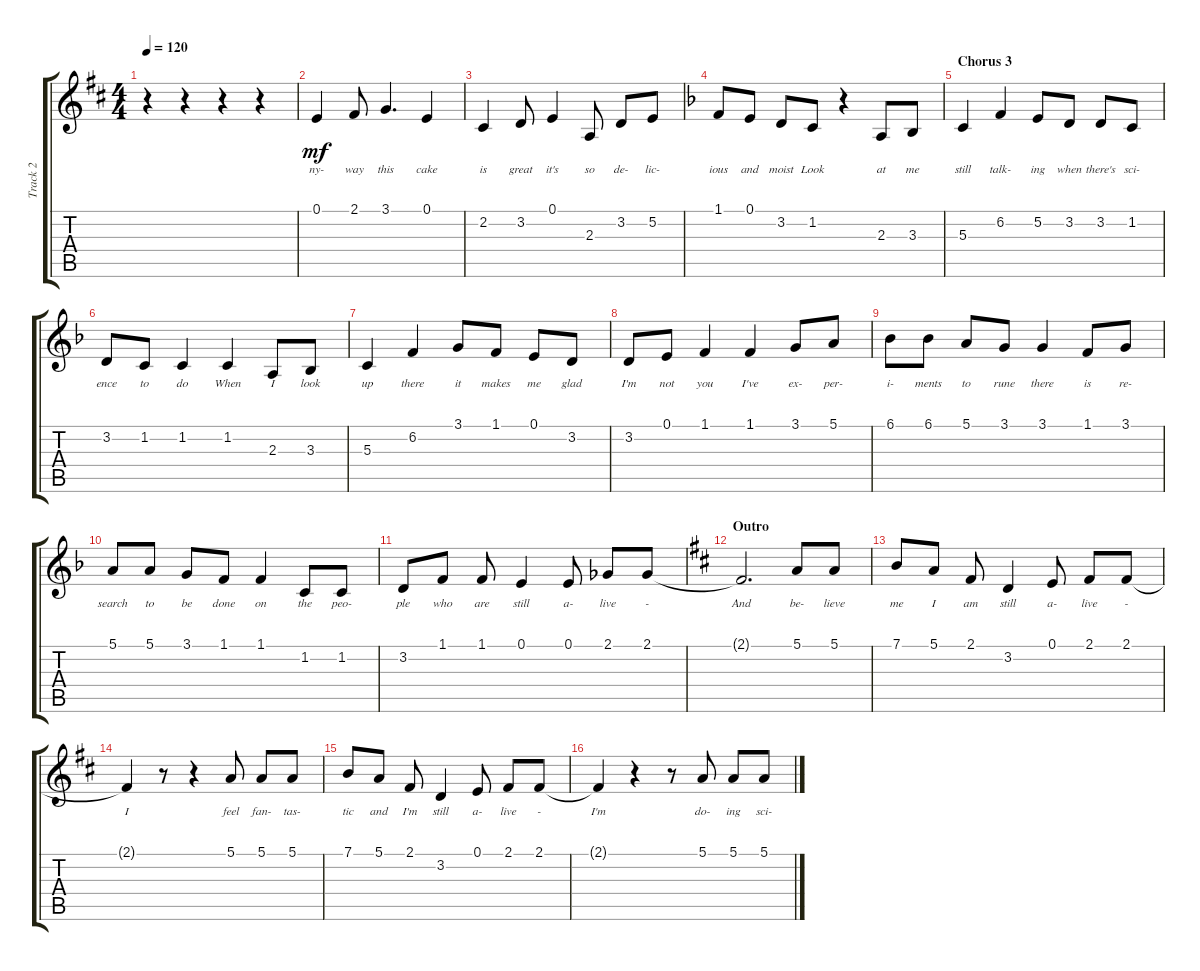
\track ("Track 2" "Track 2") {instrument electricpiano1}
\staff {score tabs}
\tuning (E4 B3 G3 D3 A2 E2) {hide}
\ts (4 4)
\tempo 120
\clef g2
\ks d
r.4{dy mf} r.4 r.4 r.4 |
0.1.4{lyrics (0 "ny-") lyrics (1 "") lyrics (2 "") lyrics (3 "") lyrics (4 "")} 2.1.8{lyrics (0 "way") lyrics (1 "") lyrics (2 "") lyrics (3 "") lyrics (4 "")} 3.1.4{d lyrics (0 "this") lyrics (1 "") lyrics (2 "") lyrics (3 "") lyrics (4 "")} 0.1.4{lyrics (0 "cake") lyrics (1 "") lyrics (2 "") lyrics (3 "") lyrics (4 "")} |
2.2.4{lyrics (0 "is") lyrics (1 "") lyrics (2 "") lyrics (3 "") lyrics (4 "")} 3.2.8{lyrics (0 "great") lyrics (1 "") lyrics (2 "") lyrics (3 "") lyrics (4 "")} 0.1.4{lyrics (0 "it's") lyrics (1 "") lyrics (2 "") lyrics (3 "") lyrics (4 "")} 2.3.8{lyrics (0 "so") lyrics (1 "") lyrics (2 "") lyrics (3 "") lyrics (4 "")} 3.2.8{lyrics (0 "de-") lyrics (1 "") lyrics (2 "") lyrics (3 "") lyrics (4 "")} 5.2.8{lyrics (0 "lic-") lyrics (1 "") lyrics (2 "") lyrics (3 "") lyrics (4 "")} |
\ks dminor
1.1.8{lyrics (0 "ious") lyrics (1 "") lyrics (2 "") lyrics (3 "") lyrics (4 "")} 0.1.8{lyrics (0 "and") lyrics (1 "") lyrics (2 "") lyrics (3 "") lyrics (4 "")} 3.2.8{lyrics (0 "moist") lyrics (1 "") lyrics (2 "") lyrics (3 "") lyrics (4 "")} 1.2.8{lyrics (0 "Look") lyrics (1 "") lyrics (2 "") lyrics (3 "") lyrics (4 "")} r.4 2.3.8{lyrics (0 "at") lyrics (1 "") lyrics (2 "") lyrics (3 "") lyrics (4 "")} 3.3.8{lyrics (0 "me") lyrics (1 "") lyrics (2 "") lyrics (3 "") lyrics (4 "")} |
\section ("" "Chorus 3")
5.3.4{lyrics (0 "still") lyrics (1 "") lyrics (2 "") lyrics (3 "") lyrics (4 "")} 6.2.4{lyrics (0 "talk-") lyrics (1 "") lyrics (2 "") lyrics (3 "") lyrics (4 "")} 5.2.8{lyrics (0 "ing") lyrics (1 "") lyrics (2 "") lyrics (3 "") lyrics (4 "")} 3.2.8{lyrics (0 "when") lyrics (1 "") lyrics (2 "") lyrics (3 "") lyrics (4 "")} 3.2.8{lyrics (0 "there's") lyrics (1 "") lyrics (2 "") lyrics (3 "") lyrics (4 "")} 1.2.8{lyrics (0 "sci-") lyrics (1 "") lyrics (2 "") lyrics (3 "") lyrics (4 "")} |
3.2.8{lyrics (0 "ence") lyrics (1 "") lyrics (2 "") lyrics (3 "") lyrics (4 "")} 1.2.8{lyrics (0 "to") lyrics (1 "") lyrics (2 "") lyrics (3 "") lyrics (4 "")} 1.2.4{lyrics (0 "do") lyrics (1 "") lyrics (2 "") lyrics (3 "") lyrics (4 "")} 1.2.4{lyrics (0 "When") lyrics (1 "") lyrics (2 "") lyrics (3 "") lyrics (4 "")} 2.3.8{lyrics (0 "I") lyrics (1 "") lyrics (2 "") lyrics (3 "") lyrics (4 "")} 3.3.8{lyrics (0 "look") lyrics (1 "") lyrics (2 "") lyrics (3 "") lyrics (4 "")} |
5.3.4{lyrics (0 "up") lyrics (1 "") lyrics (2 "") lyrics (3 "") lyrics (4 "")} 6.2.4{lyrics (0 "there") lyrics (1 "") lyrics (2 "") lyrics (3 "") lyrics (4 "")} 3.1.8{lyrics (0 "it") lyrics (1 "") lyrics (2 "") lyrics (3 "") lyrics (4 "")} 1.1.8{lyrics (0 "makes") lyrics (1 "") lyrics (2 "") lyrics (3 "") lyrics (4 "")} 0.1.8{lyrics (0 "me") lyrics (1 "") lyrics (2 "") lyrics (3 "") lyrics (4 "")} 3.2.8{lyrics (0 "glad") lyrics (1 "") lyrics (2 "") lyrics (3 "") lyrics (4 "")} |
3.2.8{lyrics (0 "I'm") lyrics (1 "") lyrics (2 "") lyrics (3 "") lyrics (4 "")} 0.1.8{lyrics (0 "not") lyrics (1 "") lyrics (2 "") lyrics (3 "") lyrics (4 "")} 1.1.4{lyrics (0 "you") lyrics (1 "") lyrics (2 "") lyrics (3 "") lyrics (4 "")} 1.1.4{lyrics (0 "I've") lyrics (1 "") lyrics (2 "") lyrics (3 "") lyrics (4 "")} 3.1.8{lyrics (0 "ex-") lyrics (1 "") lyrics (2 "") lyrics (3 "") lyrics (4 "")} 5.1.8{lyrics (0 "per-") lyrics (1 "") lyrics (2 "") lyrics (3 "") lyrics (4 "")} |
6.1.8{lyrics (0 "i-") lyrics (1 "") lyrics (2 "") lyrics (3 "") lyrics (4 "")} 6.1.8{lyrics (0 "ments") lyrics (1 "") lyrics (2 "") lyrics (3 "") lyrics (4 "")} 5.1.8{lyrics (0 "to") lyrics (1 "") lyrics (2 "") lyrics (3 "") lyrics (4 "")} 3.1.8{lyrics (0 "rune") lyrics (1 "") lyrics (2 "") lyrics (3 "") lyrics (4 "")} 3.1.4{lyrics (0 "there") lyrics (1 "") lyrics (2 "") lyrics (3 "") lyrics (4 "")} 1.1.8{lyrics (0 "is") lyrics (1 "") lyrics (2 "") lyrics (3 "") lyrics (4 "")} 3.1.8{lyrics (0 "re-") lyrics (1 "") lyrics (2 "") lyrics (3 "") lyrics (4 "")} |
5.1.8{lyrics (0 "search") lyrics (1 "") lyrics (2 "") lyrics (3 "") lyrics (4 "")} 5.1.8{lyrics (0 "to") lyrics (1 "") lyrics (2 "") lyrics (3 "") lyrics (4 "")} 3.1.8{lyrics (0 "be") lyrics (1 "") lyrics (2 "") lyrics (3 "") lyrics (4 "")} 1.1.8{lyrics (0 "done") lyrics (1 "") lyrics (2 "") lyrics (3 "") lyrics (4 "")} 1.1.4{lyrics (0 "on") lyrics (1 "") lyrics (2 "") lyrics (3 "") lyrics (4 "")} 1.2.8{lyrics (0 "the") lyrics (1 "") lyrics (2 "") lyrics (3 "") lyrics (4 "")} 1.2.8{lyrics (0 "peo-") lyrics (1 "") lyrics (2 "") lyrics (3 "") lyrics (4 "")} |
3.2.8{lyrics (0 "ple") lyrics (1 "") lyrics (2 "") lyrics (3 "") lyrics (4 "")} 1.1.8{lyrics (0 "who") lyrics (1 "") lyrics (2 "") lyrics (3 "") lyrics (4 "")} 1.1.8{lyrics (0 "are") lyrics (1 "") lyrics (2 "") lyrics (3 "") lyrics (4 "")} 0.1.4{lyrics (0 "still") lyrics (1 "") lyrics (2 "") lyrics (3 "") lyrics (4 "")} 0.1.8{lyrics (0 "a-") lyrics (1 "") lyrics (2 "") lyrics (3 "") lyrics (4 "")} 2.1.8{lyrics (0 "live") lyrics (1 "") lyrics (2 "") lyrics (3 "") lyrics (4 "")} 2.1.8{lyrics (0 "-") lyrics (1 "") lyrics (2 "") lyrics (3 "") lyrics (4 "")} |
\section ("" "Outro")
\ks d
2.1{t}.2{d lyrics (0 "And") lyrics (1 "") lyrics (2 "") lyrics (3 "") lyrics (4 "")} 5.1.8{lyrics (0 "be-") lyrics (1 "") lyrics (2 "") lyrics (3 "") lyrics (4 "")} 5.1.8{lyrics (0 "lieve") lyrics (1 "") lyrics (2 "") lyrics (3 "") lyrics (4 "")} |
7.1.8{lyrics (0 "me") lyrics (1 "") lyrics (2 "") lyrics (3 "") lyrics (4 "")} 5.1.8{lyrics (0 "I") lyrics (1 "") lyrics (2 "") lyrics (3 "") lyrics (4 "")} 2.1.8{lyrics (0 "am") lyrics (1 "") lyrics (2 "") lyrics (3 "") lyrics (4 "")} 3.2.4{lyrics (0 "still") lyrics (1 "") lyrics (2 "") lyrics (3 "") lyrics (4 "")} 0.1.8{lyrics (0 "a-") lyrics (1 "") lyrics (2 "") lyrics (3 "") lyrics (4 "")} 2.1.8{lyrics (0 "live") lyrics (1 "") lyrics (2 "") lyrics (3 "") lyrics (4 "")} 2.1.8{lyrics (0 "-") lyrics (1 "") lyrics (2 "") lyrics (3 "") lyrics (4 "")} |
2.1{t}.4{lyrics (0 "I") lyrics (1 "") lyrics (2 "") lyrics (3 "") lyrics (4 "")} r.8 r.4 5.1.8{lyrics (0 "feel") lyrics (1 "") lyrics (2 "") lyrics (3 "") lyrics (4 "")} 5.1.8{lyrics (0 "fan-") lyrics (1 "") lyrics (2 "") lyrics (3 "") lyrics (4 "")} 5.1.8{lyrics (0 "tas-") lyrics (1 "") lyrics (2 "") lyrics (3 "") lyrics (4 "")} |
7.1.8{lyrics (0 "tic") lyrics (1 "") lyrics (2 "") lyrics (3 "") lyrics (4 "")} 5.1.8{lyrics (0 "and") lyrics (1 "") lyrics (2 "") lyrics (3 "") lyrics (4 "")} 2.1.8{lyrics (0 "I'm") lyrics (1 "") lyrics (2 "") lyrics (3 "") lyrics (4 "")} 3.2.4{lyrics (0 "still") lyrics (1 "") lyrics (2 "") lyrics (3 "") lyrics (4 "")} 0.1.8{lyrics (0 "a-") lyrics (1 "") lyrics (2 "") lyrics (3 "") lyrics (4 "")} 2.1.8{lyrics (0 "live") lyrics (1 "") lyrics (2 "") lyrics (3 "") lyrics (4 "")} 2.1.8{lyrics (0 "-") lyrics (1 "") lyrics (2 "") lyrics (3 "") lyrics (4 "")} |
2.1{t}.4{lyrics (0 "I'm") lyrics (1 "") lyrics (2 "") lyrics (3 "") lyrics (4 "")} r.4 r.8 5.1.8{lyrics (0 "do-") lyrics (1 "") lyrics (2 "") lyrics (3 "") lyrics (4 "")} 5.1.8{lyrics (0 "ing") lyrics (1 "") lyrics (2 "") lyrics (3 "") lyrics (4 "")} 5.1.8{lyrics (0 "sci-") lyrics (1 "") lyrics (2 "") lyrics (3 "") lyrics (4 "")}
